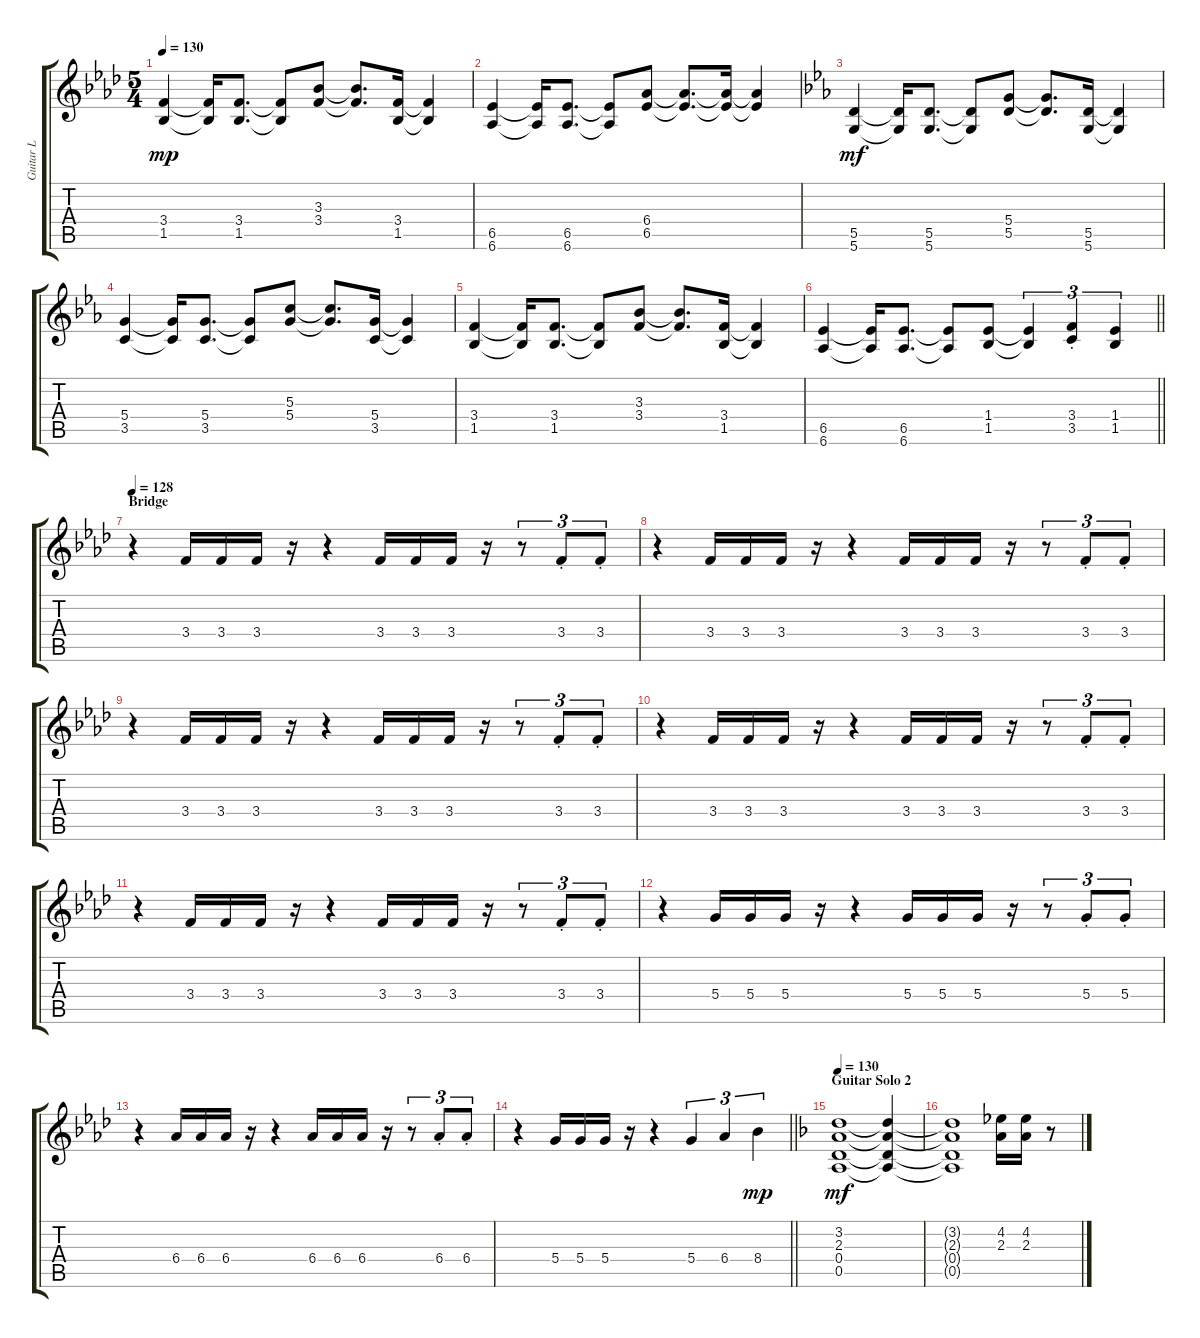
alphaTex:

\track ("Guitar L" "Guitar L") {instrument distortionguitar}
\staff {score tabs}
\tuning (E4 B3 G3 D3 A2 D2) {hide}
\ts (5 4)
\tempo 130
\clef g2
\ks ab
(3.4 1.5).4{dy mp} (3.4{t} 1.5{t}).16 (3.4 1.5).8{d} (3.4{t} 1.5{t}).8 (3.3 3.4).8 (3.3{t} 3.4{t}).8{d} (3.4 1.5).16 (3.4{t} 1.5{t}).4 |
(6.5 6.6).4 (6.5{t} 6.6{t}).16 (6.5 6.6).8{d} (6.5{t} 6.6{t}).8 (6.4 6.5).8 (6.4{t} 6.5{t}).8{d} (6.4{t} 6.5{t}).16 (6.4{t} 6.5{t}).4 |
\ks eb
(5.5 5.6).4{dy mf} (5.5{t} 5.6{t}).16 (5.5 5.6).8{d} (5.5{t} 5.6{t}).8 (5.4 5.5).8 (5.4{t} 5.5{t}).8{d} (5.5 5.6).16 (5.5{t} 5.6{t}).4 |
(5.4 3.5).4 (5.4{t} 3.5{t}).16 (5.4 3.5).8{d} (5.4{t} 3.5{t}).8 (5.3 5.4).8 (5.3{t} 5.4{t}).8{d} (5.4 3.5).16 (5.4{t} 3.5{t}).4 |
(3.4 1.5).4 (3.4{t} 1.5{t}).16 (3.4 1.5).8{d} (3.4{t} 1.5{t}).8 (3.3 3.4).8 (3.3{t} 3.4{t}).8{d} (3.4 1.5).16 (3.4{t} 1.5{t}).4 |
\barLineRight lightlight
(6.5 6.6).4 (6.5{t} 6.6{t}).16 (6.5 6.6).8{d} (6.5{t} 6.6{t}).8 (1.4 1.5).8 (1.4{t} 1.5{t}).4{tu (3 2)} (3.4{st} 3.5{st}).4{tu (3 2)} (1.4 1.5).4{tu (3 2)} |
\section ("" "Bridge")
\tempo 128
\ks ab
r.4 3.4.16 3.4.16 3.4.16 r.16 r.4 3.4.16 3.4.16 3.4.16 r.16 r.8{tu (3 2)} 3.4{st}.8{tu (3 2)} 3.4{st}.8{tu (3 2)} |
r.4 3.4.16 3.4.16 3.4.16 r.16 r.4 3.4.16 3.4.16 3.4.16 r.16 r.8{tu (3 2)} 3.4{st}.8{tu (3 2)} 3.4{st}.8{tu (3 2)} |
r.4 3.4.16 3.4.16 3.4.16 r.16 r.4 3.4.16 3.4.16 3.4.16 r.16 r.8{tu (3 2)} 3.4{st}.8{tu (3 2)} 3.4{st}.8{tu (3 2)} |
r.4 3.4.16 3.4.16 3.4.16 r.16 r.4 3.4.16 3.4.16 3.4.16 r.16 r.8{tu (3 2)} 3.4{st}.8{tu (3 2)} 3.4{st}.8{tu (3 2)} |
r.4 3.4.16 3.4.16 3.4.16 r.16 r.4 3.4.16 3.4.16 3.4.16 r.16 r.8{tu (3 2)} 3.4{st}.8{tu (3 2)} 3.4{st}.8{tu (3 2)} |
r.4 5.4.16 5.4.16 5.4.16 r.16 r.4 5.4.16 5.4.16 5.4.16 r.16 r.8{tu (3 2)} 5.4{st}.8{tu (3 2)} 5.4{st}.8{tu (3 2)} |
r.4 6.4.16 6.4.16 6.4.16 r.16 r.4 6.4.16 6.4.16 6.4.16 r.16 r.8{tu (3 2)} 6.4{st}.8{tu (3 2)} 6.4{st}.8{tu (3 2)} |
\barLineRight lightlight
r.4 5.4.16 5.4.16 5.4.16 r.16 r.4 5.4.4{tu (3 2)} 6.4.4{tu (3 2)} 8.4.4{tu (3 2) dy mp} |
\section ("" "Guitar Solo 2")
\tempo 130
\ks f
(3.2 2.3 0.4 0.5).1{dy mf} (3.2{t} 2.3{t} 0.4{t} 0.5{t}).4 |
(3.2{t} 2.3{t} 0.4{t} 0.5{t}).1 (4.2 2.3).16 (4.2 2.3).16 r.8
